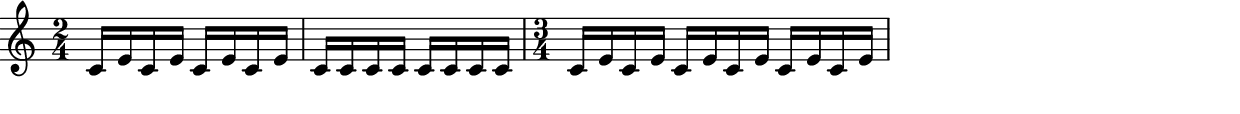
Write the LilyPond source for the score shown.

%% Generated by lilypond-book
%% Options: [exampleindent=10.16\mm,indent=0\mm,line-width=160\mm]
\include "lilypond-book-preamble.ly"


% ****************************************************************
% Start cut-&-pastable-section
% ****************************************************************

#(ly:set-option 'eps-box-padding 3.000000)



\paper {
  indent = 0\mm
  line-width = 160\mm
  % offset the left padding, also add 1mm as lilypond creates cropped
  % images with a little space on the right
  line-width = #(- line-width (* mm  3.000000) (* mm 1))
}

\layout {
  
}




% ****************************************************************
% ly snippet:
% ****************************************************************
\sourcefilename "/lilypond-2.24.3/input/regression/repeat-unfold-tremolo.ly"
\sourcefileline 0
\version "2.16.0"

\header {
  texidoc = "Unfolding tremolo repeats.  All fragments fill one
measure with 16th notes exactly."
}

\layout { ragged-right = ##t }

\relative c' {
  \time 2/4 
  \unfoldRepeats {
    \repeat tremolo 4 { c16 e } |
    \repeat tremolo 8 c16
  } |
  \time 3/4 
  \unfoldRepeats {
    \repeat tremolo 6 { c16 e } |
    \repeat tremolo 12 { c16 } |
  }
  \bar "|."  
}



% ****************************************************************
% end ly snippet
% ****************************************************************
